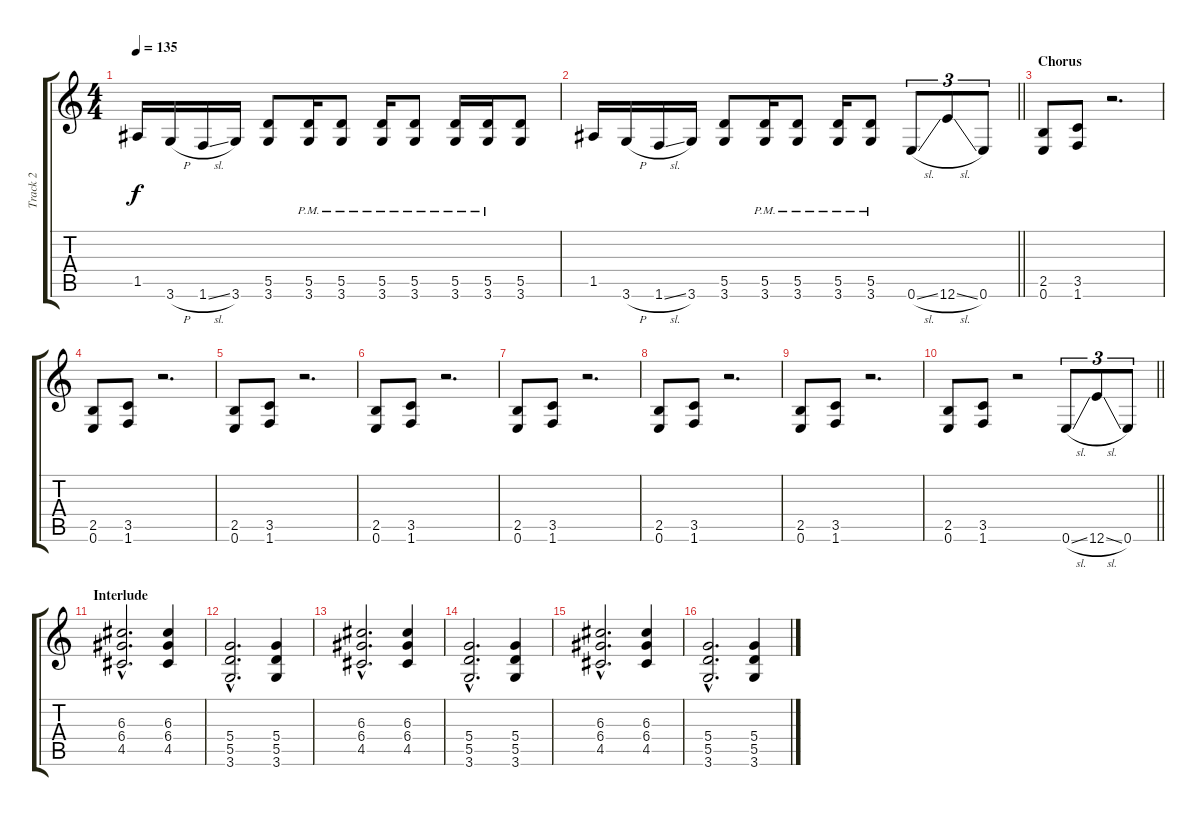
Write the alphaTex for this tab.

\track ("Track 2" "Track 2") {instrument distortionguitar}
\staff {score tabs}
\tuning (E4 B3 G3 D3 A2 E2) {hide}
\ts (4 4)
\tempo 135
\clef g2
\ks c
1.5.16{dy f} 3.6{h}.16 1.6{sl}.16 3.6.16 (5.5 3.6).8 (5.5{pm} 3.6{pm}).16 (5.5{pm} 3.6{pm}).8 (5.5{pm} 3.6{pm}).16 (5.5{pm} 3.6{pm}).8 (5.5{pm} 3.6{pm}).16 (5.5{pm} 3.6{pm}).16 (5.5 3.6).8 |
\barLineRight lightlight
1.5.16 3.6{h}.16 1.6{sl}.16 3.6.16 (5.5 3.6).8 (5.5{pm} 3.6{pm}).16 (5.5{pm} 3.6{pm}).8 (5.5{pm} 3.6{pm}).16 (5.5{pm} 3.6{pm}).8 0.6{sl}.8{tu (3 2)} 12.6{sl}.8{tu (3 2)} 0.6.8{tu (3 2)} |
\section ("" "Chorus")
(2.5 0.6).8 (3.5 1.6).8 r.2{d} |
(2.5 0.6).8 (3.5 1.6).8 r.2{d} |
(2.5 0.6).8 (3.5 1.6).8 r.2{d} |
(2.5 0.6).8 (3.5 1.6).8 r.2{d} |
(2.5 0.6).8 (3.5 1.6).8 r.2{d} |
(2.5 0.6).8 (3.5 1.6).8 r.2{d} |
(2.5 0.6).8 (3.5 1.6).8 r.2{d} |
\barLineRight lightlight
(2.5 0.6).8 (3.5 1.6).8 r.2 0.6{sl}.8{tu (3 2)} 12.6{sl}.8{tu (3 2)} 0.6.8{tu (3 2)} |
\section ("" "Interlude")
(6.3{hac} 6.4{hac} 4.5{hac}).2{d} (6.3 6.4 4.5).4 |
(5.4{hac} 5.5{hac} 3.6{hac}).2{d} (5.4 5.5 3.6).4 |
(6.3{hac} 6.4{hac} 4.5{hac}).2{d} (6.3 6.4 4.5).4 |
(5.4{hac} 5.5{hac} 3.6{hac}).2{d} (5.4 5.5 3.6).4 |
(6.3{hac} 6.4{hac} 4.5{hac}).2{d} (6.3 6.4 4.5).4 |
(5.4{hac} 5.5{hac} 3.6{hac}).2{d} (5.4 5.5 3.6).4
